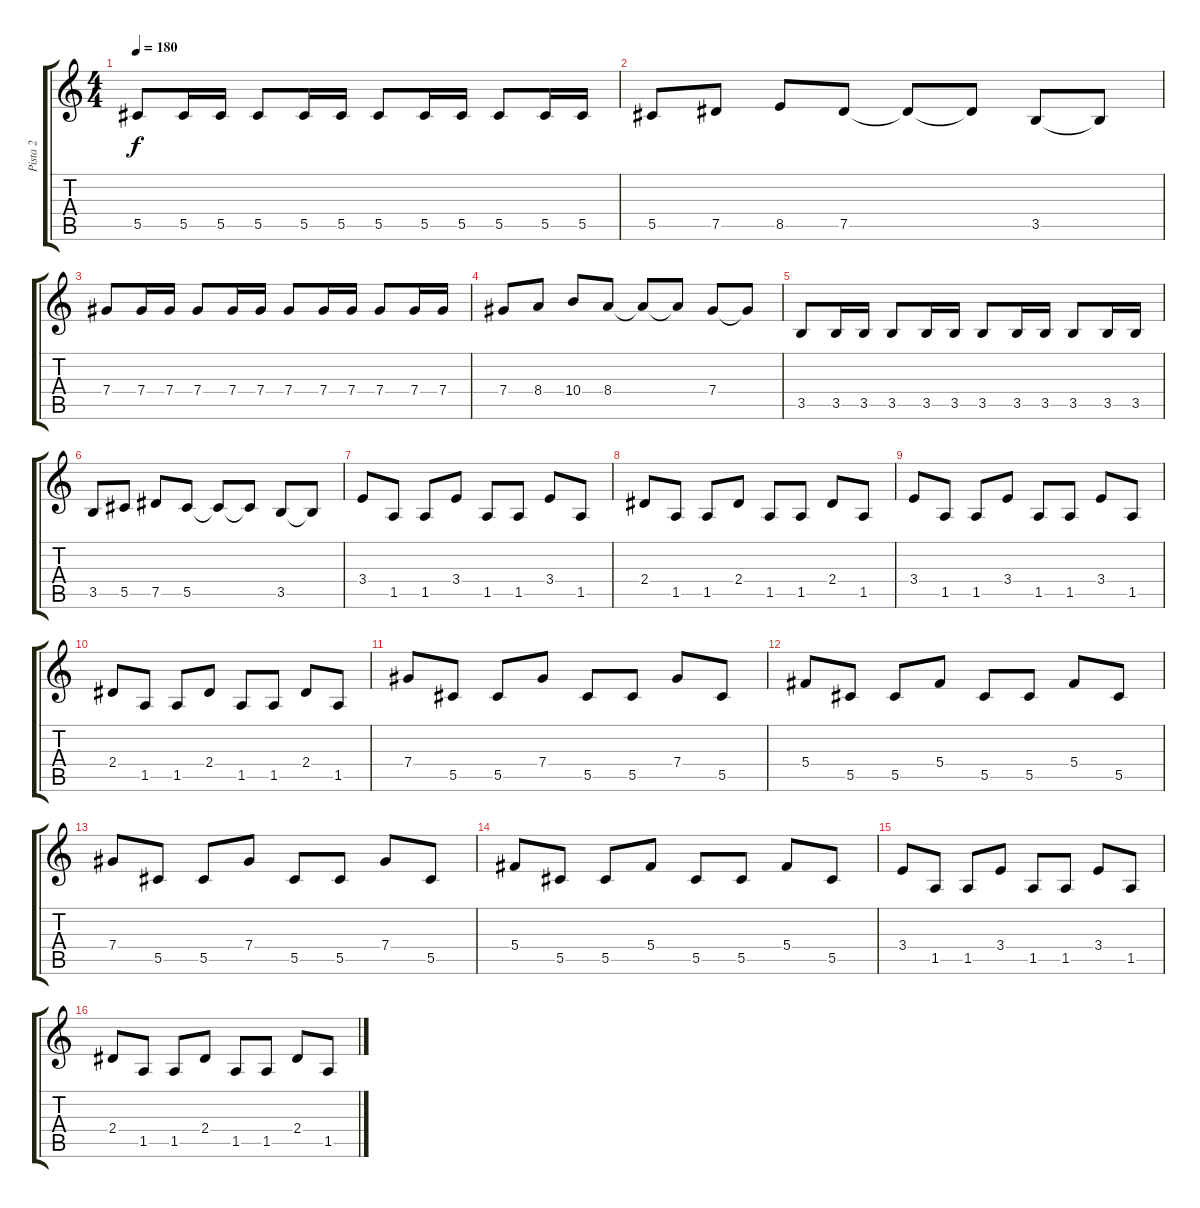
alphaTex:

\track ("Pista 2" "Pista 2") {instrument distortionguitar}
\staff {score tabs}
\tuning (Eb4 Bb3 Gb3 Db3 Ab2 Eb2) {hide}
\ts (4 4)
\tempo 180
\clef g2
\ks c
5.5.8{dy f} 5.5.16 5.5.16 5.5.8 5.5.16 5.5.16 5.5.8 5.5.16 5.5.16 5.5.8 5.5.16 5.5.16 |
5.5.8 7.5.8 8.5.8 7.5.8 7.5{t}.8 7.5{t}.8 3.5.8 3.5{t}.8 |
7.4.8 7.4.16 7.4.16 7.4.8 7.4.16 7.4.16 7.4.8 7.4.16 7.4.16 7.4.8 7.4.16 7.4.16 |
7.4.8 8.4.8 10.4.8 8.4.8 8.4{t}.8 8.4{t}.8 7.4.8 7.4{t}.8 |
3.5.8 3.5.16 3.5.16 3.5.8 3.5.16 3.5.16 3.5.8 3.5.16 3.5.16 3.5.8 3.5.16 3.5.16 |
3.5.8 5.5.8 7.5.8 5.5.8 5.5{t}.8 5.5{t}.8 3.5.8 3.5{t}.8 |
3.4.8 1.5.8 1.5.8 3.4.8 1.5.8 1.5.8 3.4.8 1.5.8 |
2.4.8 1.5.8 1.5.8 2.4.8 1.5.8 1.5.8 2.4.8 1.5.8 |
3.4.8 1.5.8 1.5.8 3.4.8 1.5.8 1.5.8 3.4.8 1.5.8 |
2.4.8 1.5.8 1.5.8 2.4.8 1.5.8 1.5.8 2.4.8 1.5.8 |
7.4.8 5.5.8 5.5.8 7.4.8 5.5.8 5.5.8 7.4.8 5.5.8 |
5.4.8 5.5.8 5.5.8 5.4.8 5.5.8 5.5.8 5.4.8 5.5.8 |
7.4.8 5.5.8 5.5.8 7.4.8 5.5.8 5.5.8 7.4.8 5.5.8 |
5.4.8 5.5.8 5.5.8 5.4.8 5.5.8 5.5.8 5.4.8 5.5.8 |
3.4.8 1.5.8 1.5.8 3.4.8 1.5.8 1.5.8 3.4.8 1.5.8 |
2.4.8 1.5.8 1.5.8 2.4.8 1.5.8 1.5.8 2.4.8 1.5.8
